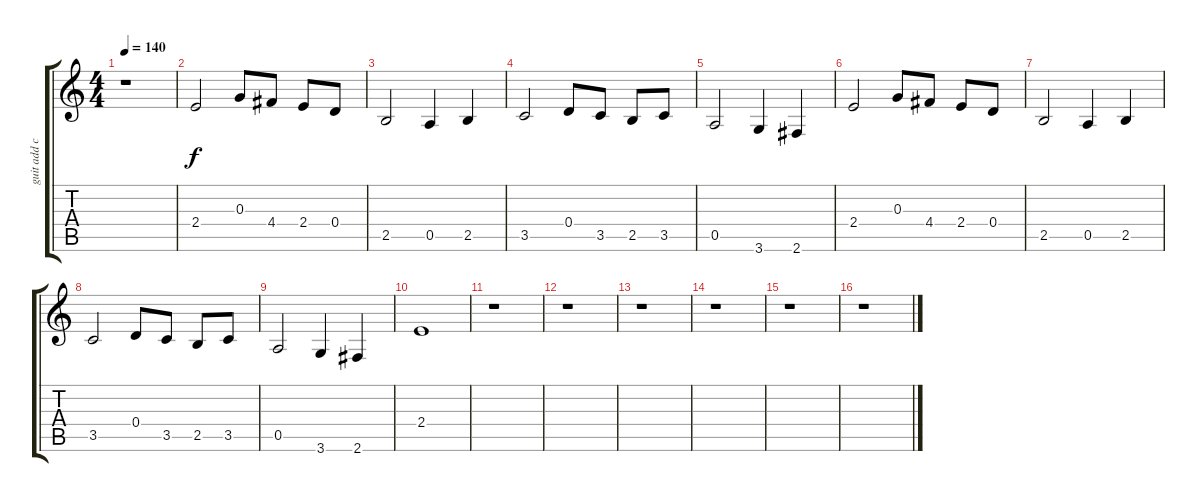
\track ("guit add clean" "guit add c") {instrument acousticguitarsteel}
\staff {score tabs}
\tuning (E4 B3 G3 D3 A2 E2) {hide}
\ts (4 4)
\tempo 140
\clef g2
\ks c
r.1{dy f} |
2.4.2 0.3.8 4.4.8 2.4.8 0.4.8 |
2.5.2 0.5.4 2.5.4 |
3.5.2 0.4.8 3.5.8 2.5.8 3.5.8 |
0.5.2 3.6.4 2.6.4 |
2.4.2 0.3.8 4.4.8 2.4.8 0.4.8 |
2.5.2 0.5.4 2.5.4 |
3.5.2 0.4.8 3.5.8 2.5.8 3.5.8 |
0.5.2 3.6.4 2.6.4 |
2.4.1 |
r.1 |
r.1 |
r.1 |
r.1 |
r.1 |
r.1
